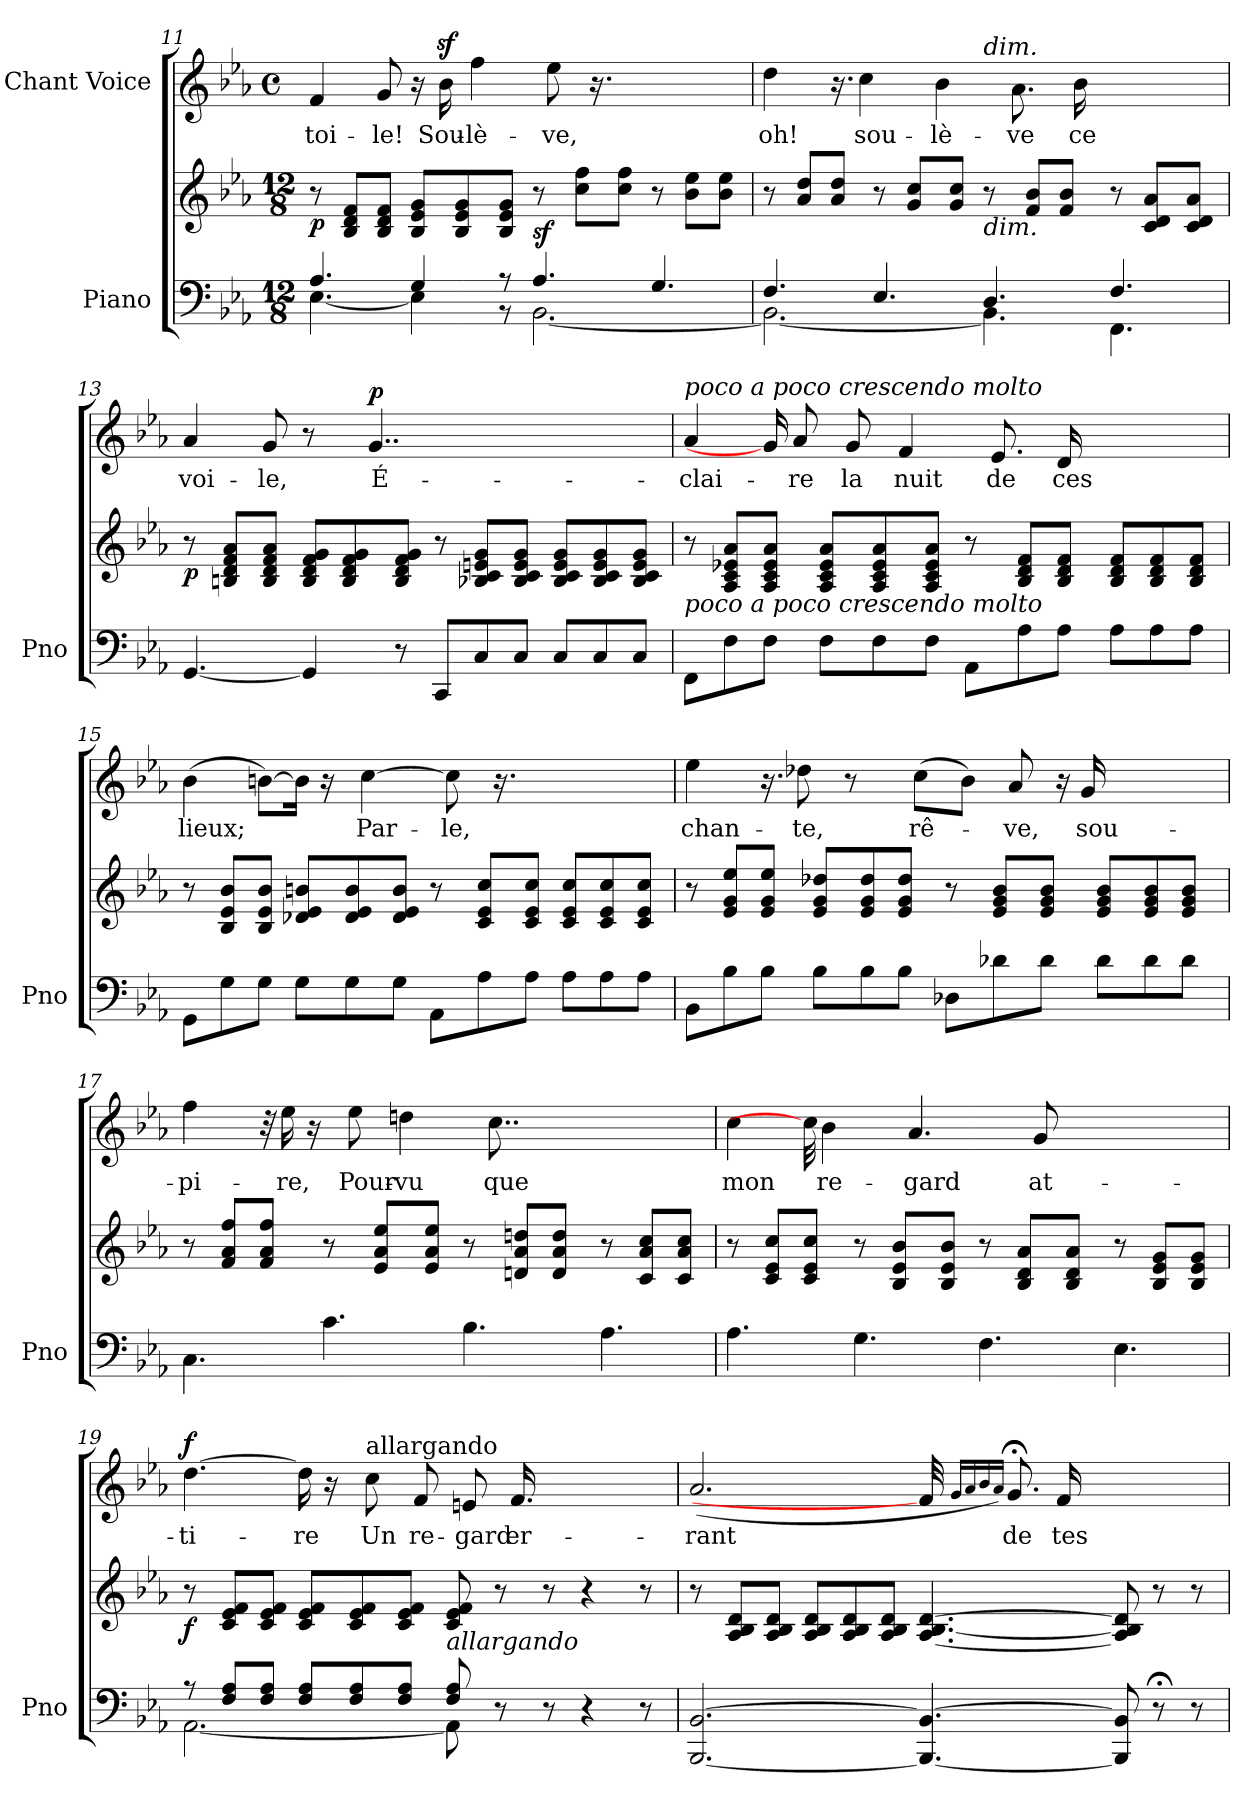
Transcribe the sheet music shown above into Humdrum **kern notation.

**kern	**kern	**dynam	**kern	**text	**dynam
*part2	*part2	*part2	*part1	*part1	*part1
*staff3	*staff2	*staff2/3	*staff1	*staff1	*staff1
*I"Piano	*	*	*I"Chant Voice	*	*
*I'Pno	*	*	*	*	*
*clefF4	*clefG2	*	*clefG2	*	*
*k[b-e-a-]	*k[b-e-a-]	*	*k[b-e-a-]	*	*
*M12/8	*M12/8	*	*M4/4	*	*
*	*	*	*met(c)	*	*
=11	=11	=11	=11	=11	=11
*^	*	*	*	*	*
!	!	!	!LO:DY:b	!	!	!
4.A-/	[4.E-\	8r	p	4f/	-toi-	.
.	.	8B-/ 8d/ 8f/L	.	.	.	.
.	.	8B-/ 8d/ 8f/J	.	8g/	-le!	.
!	!	!	!	!LO:N:vis=16	!	!
4G/	4E-\]	8B-/ 8e-/ 8g/L	.	16.r	.	.
.	.	.	.	16b-z>\	Sou-	.
.	.	8B-/ 8e-/ 8g/	.	.	.	.
.	.	.	.	4ff\	-lè-	.
8r	8r	8B-/ 8e-/ 8g/J	.	.	.	.
!	!	!	!LO:DY:a=2	!	!	!
4.A-/	[2.BB-\	8r	sf	.	.	.
.	.	.	.	8ee-\	-ve,	.
.	.	8cc\ 8ff\L	.	.	.	.
.	.	.	.	16.r	.	.
.	.	8cc\ 8ff\J	.	2ryy	.	.
4.G/	.	8r	.	.	.	.
.	.	8b-\ 8ee-\L	.	.	.	.
.	.	8b-\ 8ee-\J	.	.	.	.
=12	=12	=12	=12	=12	=12	=12
*	*	*	*	*^	*	*
4.F/	2.BB-\_	8r	.	4dd\	2.ryy	oh!	.
.	.	8a-/ 8dd/L	.	.	.	.	.
.	.	8a-/ 8dd/J	.	16.r	.	.	.
.	.	.	.	4cc\	.	sou-	.
4.E-/	.	8r	.	.	.	.	.
.	.	8g/ 8cc/L	.	.	.	.	.
.	.	.	.	4b-\	.	-lè-	.
.	.	8g/ 8cc/J	.	.	.	.	.
!	!	!	!	!	!LO:TX:a:i:t=dim.	!	!
!	!	!LO:TX:b:i:t=dim.	!	!	!	!	!
4.D/	4.BB-\]	8r	.	.	2.ryy	.	.
.	.	.	.	8.a-\	.	-ve	.
.	.	8f/ 8b-/L	.	.	.	.	.
.	.	8f/ 8b-/J	.	.	.	.	.
.	.	.	.	16b-\	.	ce	.
.	.	.	.	4ryy	.	.	.
4.F/	4.FF\	8r	.	.	.	.	.
.	.	8c/ 8d/ 8a-/L	.	.	.	.	.
.	.	.	.	8ryy	.	.	.
.	.	8c/ 8d/ 8a-/J	.	.	.	.	.
.	.	.	.	32ryy	.	.	.
*v	*v	*	*	*	*	*	*
=13	=13	=13	=13	=13	=13	=13
!	!	!LO:DY:b	!	!	!	!
*	*	*	*v	*v	*	*
[4.GG/	8r	p	4a-/	voi-	.
.	8Bn/ 8d/ 8f/ 8a-/L	.	.	.	.
.	8B/ 8d/ 8f/ 8a-/J	.	8g/	-le,	.
!	!	!	!LO:N:vis=8	!	!
4GG/]	8B/ 8d/ 8f/ 8g/L	.	8.r	.	.
.	8B/ 8d/ 8f/ 8g/	.	.	.	.
!	!	!	!	!	!LO:DY:a
.	.	.	[4..g/	É-	p
8r	8B/ 8d/ 8f/ 8g/J	.	.	.	.
8CC/L	8r	.	.	.	.
8C/	8B-X/ 8c/ 8en/ 8g/L	.	.	.	.
8C/J	8B-/ 8c/ 8e/ 8g/J	.	2ryy	.	.
8C/L	8B-/ 8c/ 8e/ 8g/L	.	.	.	.
8C/	8B-/ 8c/ 8e/ 8g/	.	.	.	.
8C/J	8B-/ 8c/ 8e/ 8g/J	.	.	.	.
=14	=14	=14	=14	=14	=14
!	!	!	!LO:TX:a:i:t=poco a poco crescendo molto	!	!
!	!LO:TX:b:i:t=poco a poco crescendo molto	!	!	!	!
8FF\L	8r	.	4a-/	-clai-	.
8F\	8A-/ 8c/ 8e-X/ 8a-/L	.	.	.	.
8F\J	8A-/ 8c/ 8e-/ 8a-/J	.	16g/]	.	.
.	.	.	8a-/	-re	.
8F\L	8A-/ 8c/ 8e-/ 8a-/L	.	.	.	.
.	.	.	8g/	la	.
8F\	8A-/ 8c/ 8e-/ 8a-/	.	.	.	.
.	.	.	4f/	nuit	.
8F\J	8A-/ 8c/ 8e-/ 8a-/J	.	.	.	.
8AA-\L	8r	.	.	.	.
.	.	.	8.e-/	de	.
8A-\	8B-/ 8d/ 8f/L	.	.	.	.
8A-\J	8B-/ 8d/ 8f/J	.	16d/	ces	.
.	.	.	4..ryy	.	.
8A-\L	8B-/ 8d/ 8f/L	.	.	.	.
8A-\	8B-/ 8d/ 8f/	.	.	.	.
8A-\J	8B-/ 8d/ 8f/J	.	.	.	.
=15	=15	=15	=15	=15	=15
8GG\L	8r	.	(4b-\	lieux;	.
8G\	8B-/ 8e-/ 8b-/L	.	.	.	.
8G\J	8B-/ 8e-/ 8b-/J	.	[8bn\L)	.	.
8G\L	8d-X/ 8e-/ 8bn/L	.	16b\Jk]	.	.
!	!	!	!LO:N:vis=16	!	!
.	.	.	16.r	.	.
8G\	8d-/ 8e-/ 8b/	.	.	.	.
.	.	.	[4cc\	Par-	.
8G\J	8d-/ 8e-/ 8b/J	.	.	.	.
8AA-\L	8r	.	.	.	.
.	.	.	8cc\]	-le,	.
8A-\	8c/ 8e-/ 8cc/L	.	.	.	.
.	.	.	16.r	.	.
8A-\J	8c/ 8e-/ 8cc/J	.	2ryy	.	.
8A-\L	8c/ 8e-/ 8cc/L	.	.	.	.
8A-\	8c/ 8e-/ 8cc/	.	.	.	.
8A-\J	8c/ 8e-/ 8cc/J	.	.	.	.
=16	=16	=16	=16	=16	=16
8BB-\L	8r	.	4ee-\	chan-	.
8B-\	8e-/ 8g/ 8ee-/L	.	.	.	.
8B-\J	8e-/ 8g/ 8ee-/J	.	16.r	.	.
.	.	.	8dd-X\	-te,	.
8B-\L	8e-/ 8g/ 8dd-X/L	.	.	.	.
!	!	!	!LO:N:vis=8	!	!
.	.	.	8.r	.	.
8B-\	8e-/ 8g/ 8dd-/	.	.	.	.
8B-\J	8e-/ 8g/ 8dd-/J	.	.	.	.
.	.	.	(8cc\L	rê-	.
8D-X\L	8r	.	.	.	.
.	.	.	8b-\J)	.	.
8d-X\	8e-/ 8g/ 8b-/L	.	.	.	.
.	.	.	8a-/	-ve,	.
8d-\J	8e-/ 8g/ 8b-/J	.	.	.	.
.	.	.	16r	.	.
.	.	.	16g/	sou-	.
8d-\L	8e-/ 8g/ 8b-/L	.	.	.	.
.	.	.	4ryy	.	.
8d-\	8e-/ 8g/ 8b-/	.	.	.	.
8d-\J	8e-/ 8g/ 8b-/J	.	.	.	.
.	.	.	16.ryy	.	.
=17	=17	=17	=17	=17	=17
4.C\	8r	.	4ff\	-pi-	.
.	8f/ 8a-/ 8ff/L	.	.	.	.
.	8f/ 8a-/ 8ff/J	.	32r	.	.
.	.	.	16ee-\	-re,	.
!	!	!	!LO:N:vis=16	!	!
.	.	.	16.r	.	.
4.c\	8r	.	.	.	.
.	.	.	8ee-\	Pour-	.
.	8e-/ 8a-/ 8ee-/L	.	.	.	.
.	.	.	4ddn\	-vu	.
.	8e-/ 8a-/ 8ee-/J	.	.	.	.
4.B-\	8r	.	.	.	.
.	.	.	[8..cc\	que	.
.	8dn/ 8a-/ 8ddn/L	.	.	.	.
.	8d/ 8a-/ 8dd/J	.	.	.	.
.	.	.	4...ryy	.	.
4.A-\	8r	.	.	.	.
.	8c/ 8a-/ 8cc/L	.	.	.	.
.	8c/ 8a-/ 8cc/J	.	.	.	.
=18	=18	=18	=18	=18	=18
4.A-\	8r	.	4cc\	mon	.
.	8c/ 8e-/ 8cc/L	.	.	.	.
.	8c/ 8e-/ 8cc/J	.	32cc\]	.	.
.	.	.	4b-\	re-	.
4.G\	8r	.	.	.	.
.	8B-/ 8e-/ 8b-/L	.	.	.	.
.	.	.	4.a-/	-gard	.
.	8B-/ 8e-/ 8b-/J	.	.	.	.
4.F\	8r	.	.	.	.
.	8B-/ 8d/ 8a-/L	.	.	.	.
.	.	.	8g/	at-	.
.	8B-/ 8d/ 8a-/J	.	.	.	.
.	.	.	4...ryy	.	.
4.E-\	8r	.	.	.	.
.	8B-/ 8e-/ 8g/L	.	.	.	.
.	8B-/ 8e-/ 8g/J	.	.	.	.
=19	=19	=19	=19	=19	=19
*^	*	*	*	*	*
!	!	!	!LO:DY:b	!	!	!LO:DY:a
8r	[2.AA-\	8r	f	[4.dd\	-ti-	f
8F/ 8A-/L	.	8c/ 8e-/ 8f/L	.	.	.	.
8F/ 8A-/J	.	8c/ 8e-/ 8f/J	.	.	.	.
8F/ 8A-/L	.	8c/ 8e-/ 8f/L	.	16dd\]	-re	.
!	!	!	!	!LO:N:vis=16	!	!
.	.	.	.	16.r	.	.
8F/ 8A-/	.	8c/ 8e-/ 8f/	.	.	.	.
!	!	!	!	!LO:TX:a:t=allargando	!	!
.	.	.	.	8cc\	Un	.
8F/ 8A-/J	.	8c/ 8e-/ 8f/J	.	.	.	.
.	.	.	.	8f/	re-	.
!	!	!LO:TX:b:i:t=allargando	!	!	!	!
8F/ 8A-/	8AA-\]	8c/ 8e-/ 8f/	.	.	.	.
.	.	.	.	8en/	-gard	.
8r	2ryy	8r	.	.	.	.
.	.	.	.	[16.f/	er-	.
8r	.	8r	.	2ryy	.	.
4r	.	4r	.	.	.	.
8r	8ryy	8r	.	.	.	.
*v	*v	*	*	*	*	*
=20	=20	=20	=20	=20	=20
[2.BBB-/ [2.BB-/	8r	.	(2.a-/	-rant	.
.	8A-/ 8B-/ 8d/L	.	.	.	.
.	8A-/ 8B-/ 8d/J	.	.	.	.
.	8A-/ 8B-/ 8d/L	.	.	.	.
.	8A-/ 8B-/ 8d/	.	.	.	.
.	8A-/ 8B-/ 8d/J	.	.	.	.
4.BBB-/_ 4.BB-/_	[4.A-/ [4.B-/ [4.d/	.	32f/]	.	.
.	.	.	16qg/LL	.	.
.	.	.	16qa-/	.	.
.	.	.	16qb-/	.	.
.	.	.	16qa-/JJ)	.	.
.	.	.	8.g;</	de	.
.	.	.	16f/	tes	.
.	.	.	4...ryy	.	.
8BBB-/] 8BB-/]	8A-/] 8B-/] 8d/]	.	.	.	.
8r;<	8r	.	.	.	.
8r	8r	.	.	.	.
=	=	=	=	=	=
*-	*-	*-	*-	*-	*-
